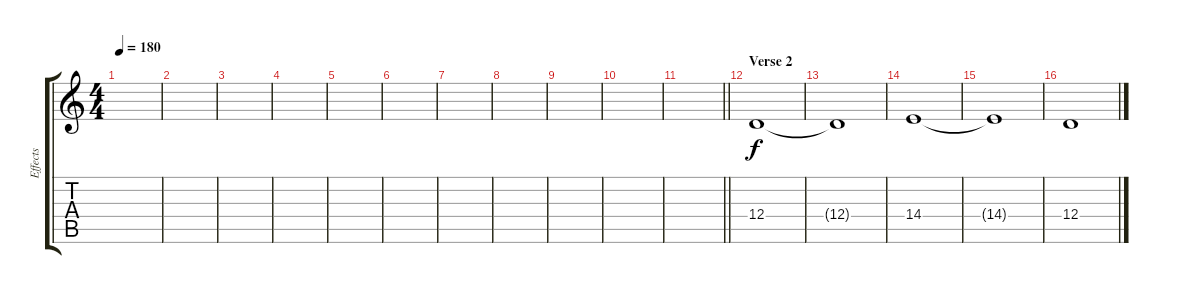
\track ("Effects" "Effects") {instrument lead8bassandlead}
\staff {score tabs}
\tuning (E4 B3 G3 D3 A2 D2) {hide}
\ts (4 4)
\tempo 180
\clef g2
\ks c
|
|
|
|
|
|
|
|
|
|
\barLineRight lightlight
|
\section ("" "Verse 2")
12.4.1 |
12.4{t}.1 |
14.4.1 |
14.4{t}.1 |
12.4.1
